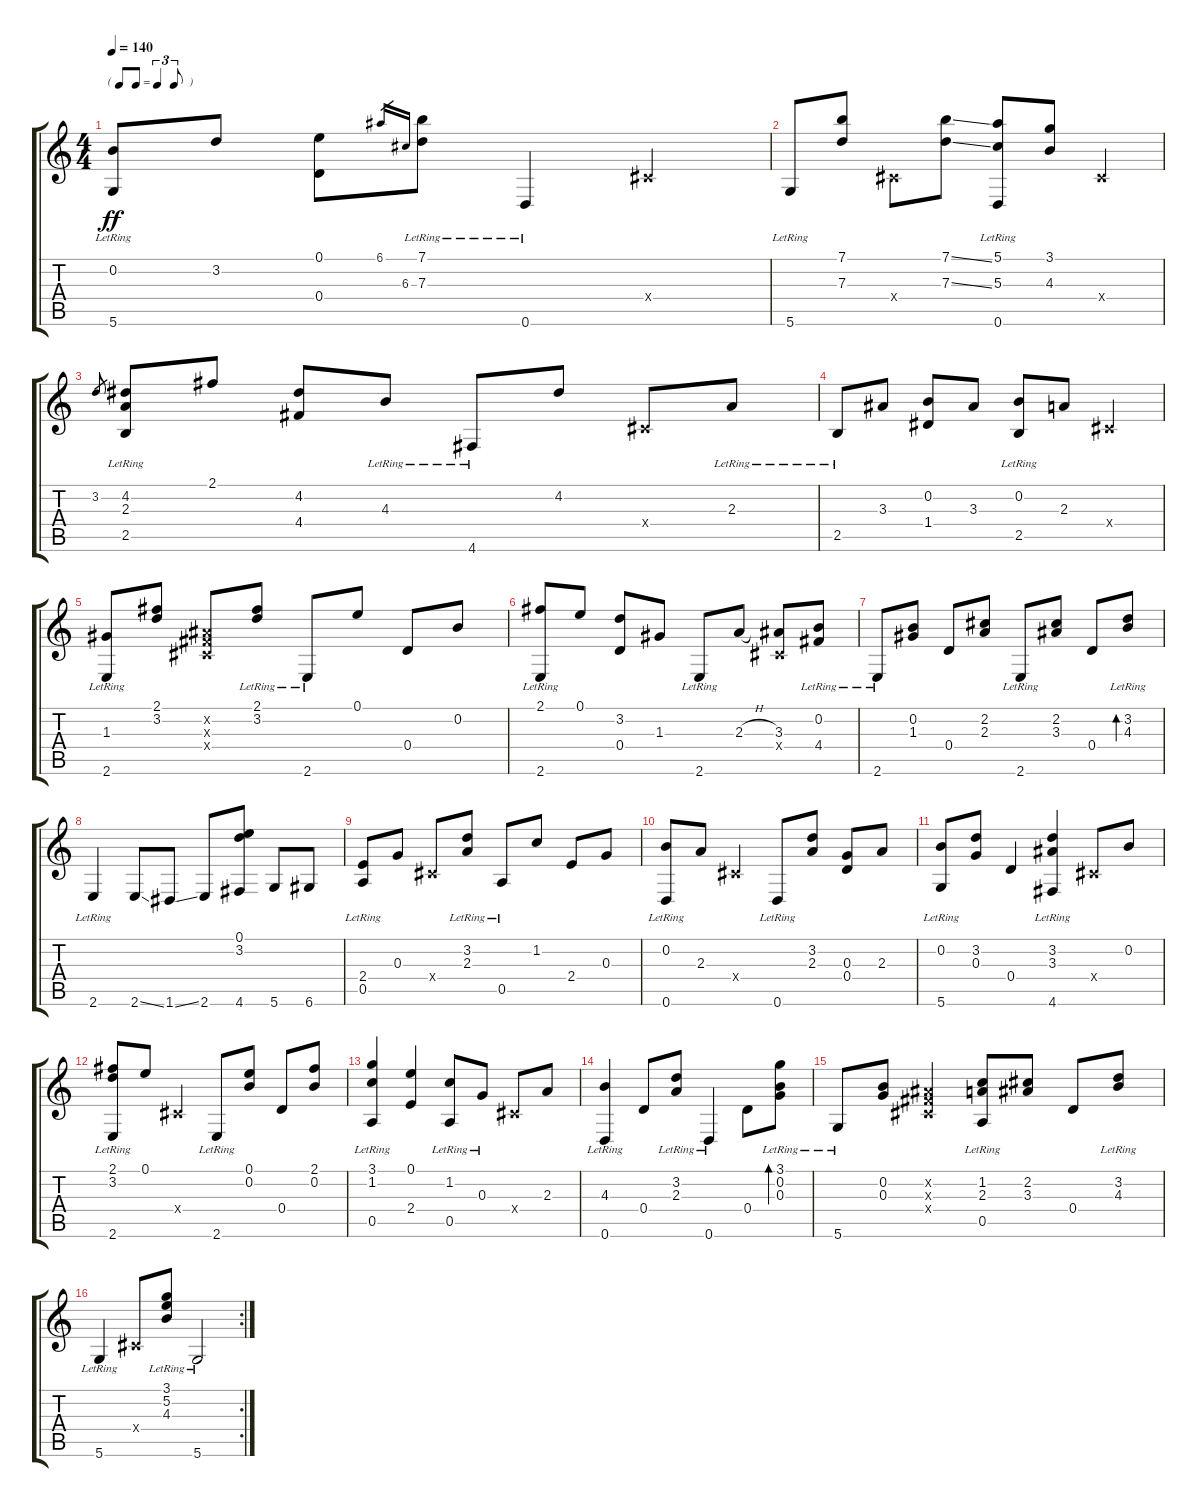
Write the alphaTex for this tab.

\track "" {instrument acousticbass}
\staff {score tabs}
\tuning (E4 B3 G3 D3 A2 D2) {hide}
\ts (4 4)
\tf triplet8th
\tempo 140
\clef g2
\ks c
(0.2 5.6{lr}).8{dy ff} 3.2.8 (0.1 0.4).8 6.1.16{gr} 6.3.16{gr} (7.1{lr} 7.3{lr}).8 0.6{lr}.4 -1.4{x}.4 |
5.6{lr}.8 (7.1 7.3).8 -1.4{x}.8 (7.1{ss} 7.3{ss}).8 (5.1 5.3 0.6{lr}).8 (3.1 4.3).8 -1.4{x}.4 |
3.2.8{gr} (4.2 2.3 2.5{lr}).8 2.1.8 (4.2 4.4).8 4.3{lr}.8 4.6{lr}.8 4.2.8 -1.4{x}.8 2.3{lr}.8 |
2.5{lr}.8 3.3.8 (0.2 1.4).8 3.3.8 (0.2 2.5{lr}).8 2.3.8 -1.4{x}.4 |
(1.3 2.6{lr}).8 (2.1 3.2).8 (-1.2{x} -1.3{x} -1.4{x}).8 (2.1{lr} 3.2{lr}).8 2.6{lr}.8 0.1.8 0.4.8 0.2.8 |
(2.1 2.6{lr}).8 0.1.8 (3.2 0.4).8 1.3.8 2.6{lr}.8 2.3{h}.8 (3.3 -1.4{x}).8 (0.2 4.4{lr}).8 |
2.6{lr}.8 (0.2 1.3).8 0.4.8 (2.2 2.3).8 2.6{lr}.8 (2.2 3.3).8 0.4.8 (3.2{lr} 4.3{lr}).8{bd 120} |
2.6{lr}.4 2.6{ss}.8 1.6{ss}.8 2.6.8 (0.1 3.2 4.6).8 5.6.8 6.6.8 |
(2.4 0.5{lr}).8 0.3.8 -1.4{x}.8 (3.2{lr} 2.3{lr}).8 0.5{lr}.8 1.2.8 2.4.8 0.3.8 |
(0.2 0.6{lr}).8 2.3.8 -1.4{x}.4 0.6{lr}.8 (3.2 2.3).8 (0.3 0.4).8 2.3.8 |
(0.2 5.6{lr}).8 (3.2 0.3).8 0.4.4 (3.2 3.3 4.6{lr}).4 -1.4{x}.8 0.2.8 |
(2.1 3.2 2.6{lr}).8 0.1.8 -1.4{x}.4 2.6{lr}.8 (0.1 0.2).8 0.4.8 (2.1 0.2).8 |
(3.1 1.2 0.5{lr}).4 (0.1 2.4).4 (1.2 0.5{lr}).8 0.3{lr}.8 -1.4{x}.8 2.3.8 |
(4.3 0.6{lr}).4 0.4.8 (3.2{lr} 2.3{lr}).8 0.6{lr}.4 0.4.8 (3.1{lr} 0.2{lr} 0.3{lr}).8{bd 120} |
5.6{lr}.8 (0.2 0.3).8 (-1.2{x} -1.3{x} -1.4{x}).4 (1.2 2.3 0.5{lr}).8 (2.2 3.3).8 0.4.8 (3.2{lr} 4.3{lr}).8 |
\rc 2
5.6{lr}.4 -1.4{x}.8 (3.1{lr} 5.2{lr} 4.3{lr}).8 5.6{lr}.2
